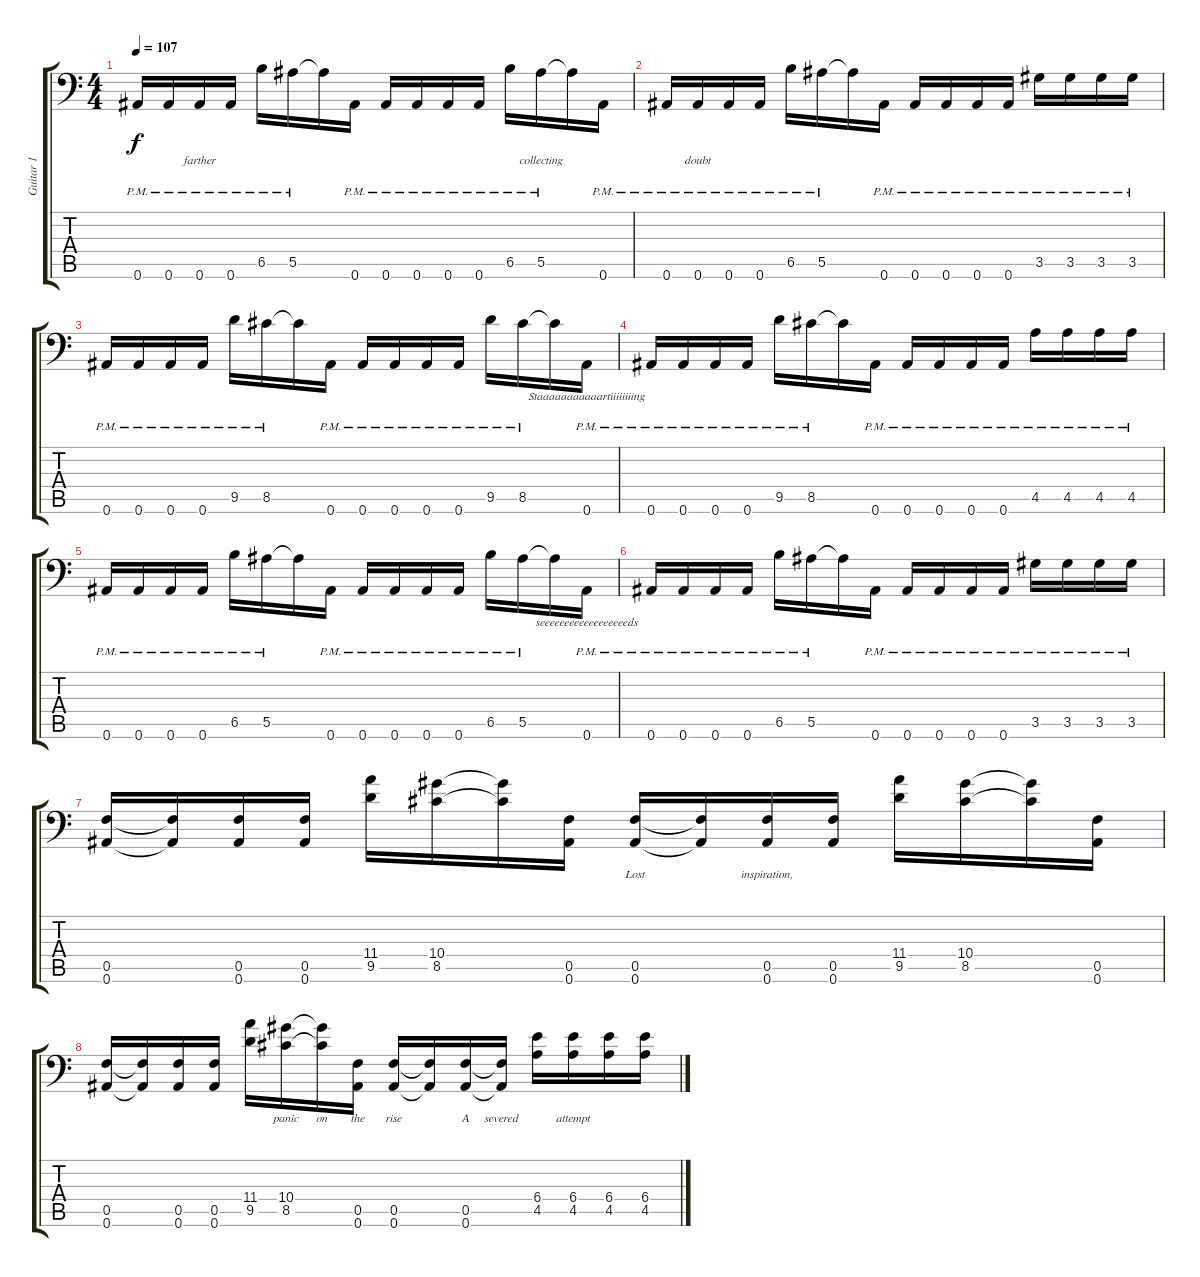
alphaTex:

\track ("Guitar 1" "Guitar 1") {instrument distortionguitar}
\staff {score tabs}
\tuning (C4 G3 Eb3 Bb2 F2 Bb1) {hide}
\ts (4 4)
\tempo 107
\clef f4
\ks c
0.6{pm}.16{lyrics (0 "") lyrics (1 "") lyrics (2 "") lyrics (3 "") lyrics (4 "") dy f} 0.6{pm}.16{lyrics (0 "") lyrics (1 "") lyrics (2 "") lyrics (3 "") lyrics (4 "")} 0.6{pm}.16{lyrics (0 "farther") lyrics (1 "") lyrics (2 "") lyrics (3 "") lyrics (4 "")} 0.6{pm}.16{lyrics (0 "") lyrics (1 "") lyrics (2 "") lyrics (3 "") lyrics (4 "")} 6.5{pm}.16{lyrics (0 "") lyrics (1 "") lyrics (2 "") lyrics (3 "") lyrics (4 "")} 5.5{pm}.16{lyrics (0 "") lyrics (1 "") lyrics (2 "") lyrics (3 "") lyrics (4 "")} 5.5{t}.16{lyrics (0 "") lyrics (1 "") lyrics (2 "") lyrics (3 "") lyrics (4 "")} 0.6{pm}.16{lyrics (0 "") lyrics (1 "") lyrics (2 "") lyrics (3 "") lyrics (4 "")} 0.6{pm}.16{lyrics (0 "") lyrics (1 "") lyrics (2 "") lyrics (3 "") lyrics (4 "")} 0.6{pm}.16{lyrics (0 "") lyrics (1 "") lyrics (2 "") lyrics (3 "") lyrics (4 "")} 0.6{pm}.16{lyrics (0 "") lyrics (1 "") lyrics (2 "") lyrics (3 "") lyrics (4 "")} 0.6{pm}.16{lyrics (0 "") lyrics (1 "") lyrics (2 "") lyrics (3 "") lyrics (4 "")} 6.5{pm}.16{lyrics (0 "") lyrics (1 "") lyrics (2 "") lyrics (3 "") lyrics (4 "")} 5.5{pm}.16{lyrics (0 "collecting") lyrics (1 "") lyrics (2 "") lyrics (3 "") lyrics (4 "")} 5.5{t}.16{lyrics (0 "") lyrics (1 "") lyrics (2 "") lyrics (3 "") lyrics (4 "")} 0.6{pm}.16{lyrics (0 "") lyrics (1 "") lyrics (2 "") lyrics (3 "") lyrics (4 "")} |
0.6{pm}.16{lyrics (0 "") lyrics (1 "") lyrics (2 "") lyrics (3 "") lyrics (4 "")} 0.6{pm}.16{lyrics (0 "doubt") lyrics (1 "") lyrics (2 "") lyrics (3 "") lyrics (4 "")} 0.6{pm}.16{lyrics (0 "") lyrics (1 "") lyrics (2 "") lyrics (3 "") lyrics (4 "")} 0.6{pm}.16{lyrics (0 "") lyrics (1 "") lyrics (2 "") lyrics (3 "") lyrics (4 "")} 6.5{pm}.16{lyrics (0 "") lyrics (1 "") lyrics (2 "") lyrics (3 "") lyrics (4 "")} 5.5{pm}.16{lyrics (0 "") lyrics (1 "") lyrics (2 "") lyrics (3 "") lyrics (4 "")} 5.5{t}.16{lyrics (0 "") lyrics (1 "") lyrics (2 "") lyrics (3 "") lyrics (4 "")} 0.6{pm}.16{lyrics (0 "") lyrics (1 "") lyrics (2 "") lyrics (3 "") lyrics (4 "")} 0.6{pm}.16{lyrics (0 "") lyrics (1 "") lyrics (2 "") lyrics (3 "") lyrics (4 "")} 0.6{pm}.16{lyrics (0 "") lyrics (1 "") lyrics (2 "") lyrics (3 "") lyrics (4 "")} 0.6{pm}.16{lyrics (0 "") lyrics (1 "") lyrics (2 "") lyrics (3 "") lyrics (4 "")} 0.6{pm}.16{lyrics (0 "") lyrics (1 "") lyrics (2 "") lyrics (3 "") lyrics (4 "")} 3.5{pm}.16{lyrics (0 "") lyrics (1 "") lyrics (2 "") lyrics (3 "") lyrics (4 "")} 3.5{pm}.16{lyrics (0 "") lyrics (1 "") lyrics (2 "") lyrics (3 "") lyrics (4 "")} 3.5{pm}.16{lyrics (0 "") lyrics (1 "") lyrics (2 "") lyrics (3 "") lyrics (4 "")} 3.5{pm}.16{lyrics (0 "") lyrics (1 "") lyrics (2 "") lyrics (3 "") lyrics (4 "")} |
0.6{pm}.16{lyrics (0 "") lyrics (1 "") lyrics (2 "") lyrics (3 "") lyrics (4 "")} 0.6{pm}.16{lyrics (0 "") lyrics (1 "") lyrics (2 "") lyrics (3 "") lyrics (4 "")} 0.6{pm}.16{lyrics (0 "") lyrics (1 "") lyrics (2 "") lyrics (3 "") lyrics (4 "")} 0.6{pm}.16{lyrics (0 "") lyrics (1 "") lyrics (2 "") lyrics (3 "") lyrics (4 "")} 9.5{pm}.16{lyrics (0 "") lyrics (1 "") lyrics (2 "") lyrics (3 "") lyrics (4 "")} 8.5{pm}.16{lyrics (0 "") lyrics (1 "") lyrics (2 "") lyrics (3 "") lyrics (4 "")} 8.5{t}.16{lyrics (0 "") lyrics (1 "") lyrics (2 "") lyrics (3 "") lyrics (4 "")} 0.6{pm}.16{lyrics (0 "") lyrics (1 "") lyrics (2 "") lyrics (3 "") lyrics (4 "")} 0.6{pm}.16{lyrics (0 "") lyrics (1 "") lyrics (2 "") lyrics (3 "") lyrics (4 "")} 0.6{pm}.16{lyrics (0 "") lyrics (1 "") lyrics (2 "") lyrics (3 "") lyrics (4 "")} 0.6{pm}.16{lyrics (0 "") lyrics (1 "") lyrics (2 "") lyrics (3 "") lyrics (4 "")} 0.6{pm}.16{lyrics (0 "") lyrics (1 "") lyrics (2 "") lyrics (3 "") lyrics (4 "")} 9.5{pm}.16{lyrics (0 "") lyrics (1 "") lyrics (2 "") lyrics (3 "") lyrics (4 "")} 8.5{pm}.16{lyrics (0 "") lyrics (1 "") lyrics (2 "") lyrics (3 "") lyrics (4 "")} 8.5{t}.16{lyrics (0 "") lyrics (1 "") lyrics (2 "") lyrics (3 "") lyrics (4 "")} 0.6{pm}.16{lyrics (0 "Staaaaaaaaaaartiiiiiiiing") lyrics (1 "") lyrics (2 "") lyrics (3 "") lyrics (4 "")} |
0.6{pm}.16{lyrics (0 "") lyrics (1 "") lyrics (2 "") lyrics (3 "") lyrics (4 "")} 0.6{pm}.16{lyrics (0 "") lyrics (1 "") lyrics (2 "") lyrics (3 "") lyrics (4 "")} 0.6{pm}.16{lyrics (0 "") lyrics (1 "") lyrics (2 "") lyrics (3 "") lyrics (4 "")} 0.6{pm}.16{lyrics (0 "") lyrics (1 "") lyrics (2 "") lyrics (3 "") lyrics (4 "")} 9.5{pm}.16{lyrics (0 "") lyrics (1 "") lyrics (2 "") lyrics (3 "") lyrics (4 "")} 8.5{pm}.16{lyrics (0 "") lyrics (1 "") lyrics (2 "") lyrics (3 "") lyrics (4 "")} 8.5{t}.16{lyrics (0 "") lyrics (1 "") lyrics (2 "") lyrics (3 "") lyrics (4 "")} 0.6{pm}.16{lyrics (0 "") lyrics (1 "") lyrics (2 "") lyrics (3 "") lyrics (4 "")} 0.6{pm}.16{lyrics (0 "") lyrics (1 "") lyrics (2 "") lyrics (3 "") lyrics (4 "")} 0.6{pm}.16{lyrics (0 "") lyrics (1 "") lyrics (2 "") lyrics (3 "") lyrics (4 "")} 0.6{pm}.16{lyrics (0 "") lyrics (1 "") lyrics (2 "") lyrics (3 "") lyrics (4 "")} 0.6{pm}.16{lyrics (0 "") lyrics (1 "") lyrics (2 "") lyrics (3 "") lyrics (4 "")} 4.5{pm}.16{lyrics (0 "") lyrics (1 "") lyrics (2 "") lyrics (3 "") lyrics (4 "")} 4.5{pm}.16{lyrics (0 "") lyrics (1 "") lyrics (2 "") lyrics (3 "") lyrics (4 "")} 4.5{pm}.16{lyrics (0 "") lyrics (1 "") lyrics (2 "") lyrics (3 "") lyrics (4 "")} 4.5{pm}.16{lyrics (0 "") lyrics (1 "") lyrics (2 "") lyrics (3 "") lyrics (4 "")} |
0.6{pm}.16{lyrics (0 "") lyrics (1 "") lyrics (2 "") lyrics (3 "") lyrics (4 "")} 0.6{pm}.16{lyrics (0 "") lyrics (1 "") lyrics (2 "") lyrics (3 "") lyrics (4 "")} 0.6{pm}.16{lyrics (0 "") lyrics (1 "") lyrics (2 "") lyrics (3 "") lyrics (4 "")} 0.6{pm}.16{lyrics (0 "") lyrics (1 "") lyrics (2 "") lyrics (3 "") lyrics (4 "")} 6.5{pm}.16{lyrics (0 "") lyrics (1 "") lyrics (2 "") lyrics (3 "") lyrics (4 "")} 5.5{pm}.16{lyrics (0 "") lyrics (1 "") lyrics (2 "") lyrics (3 "") lyrics (4 "")} 5.5{t}.16{lyrics (0 "") lyrics (1 "") lyrics (2 "") lyrics (3 "") lyrics (4 "")} 0.6{pm}.16{lyrics (0 "") lyrics (1 "") lyrics (2 "") lyrics (3 "") lyrics (4 "")} 0.6{pm}.16{lyrics (0 "") lyrics (1 "") lyrics (2 "") lyrics (3 "") lyrics (4 "")} 0.6{pm}.16{lyrics (0 "") lyrics (1 "") lyrics (2 "") lyrics (3 "") lyrics (4 "")} 0.6{pm}.16{lyrics (0 "") lyrics (1 "") lyrics (2 "") lyrics (3 "") lyrics (4 "")} 0.6{pm}.16{lyrics (0 "") lyrics (1 "") lyrics (2 "") lyrics (3 "") lyrics (4 "")} 6.5{pm}.16{lyrics (0 "") lyrics (1 "") lyrics (2 "") lyrics (3 "") lyrics (4 "")} 5.5{pm}.16{lyrics (0 "") lyrics (1 "") lyrics (2 "") lyrics (3 "") lyrics (4 "")} 5.5{t}.16{lyrics (0 "") lyrics (1 "") lyrics (2 "") lyrics (3 "") lyrics (4 "")} 0.6{pm}.16{lyrics (0 "seeeeeeeeeeeeeeeeeeds") lyrics (1 "") lyrics (2 "") lyrics (3 "") lyrics (4 "")} |
0.6{pm}.16{lyrics (0 "") lyrics (1 "") lyrics (2 "") lyrics (3 "") lyrics (4 "")} 0.6{pm}.16{lyrics (0 "") lyrics (1 "") lyrics (2 "") lyrics (3 "") lyrics (4 "")} 0.6{pm}.16{lyrics (0 "") lyrics (1 "") lyrics (2 "") lyrics (3 "") lyrics (4 "")} 0.6{pm}.16{lyrics (0 "") lyrics (1 "") lyrics (2 "") lyrics (3 "") lyrics (4 "")} 6.5{pm}.16{lyrics (0 "") lyrics (1 "") lyrics (2 "") lyrics (3 "") lyrics (4 "")} 5.5{pm}.16{lyrics (0 "") lyrics (1 "") lyrics (2 "") lyrics (3 "") lyrics (4 "")} 5.5{t}.16{lyrics (0 "") lyrics (1 "") lyrics (2 "") lyrics (3 "") lyrics (4 "")} 0.6{pm}.16{lyrics (0 "") lyrics (1 "") lyrics (2 "") lyrics (3 "") lyrics (4 "")} 0.6{pm}.16{lyrics (0 "") lyrics (1 "") lyrics (2 "") lyrics (3 "") lyrics (4 "")} 0.6{pm}.16{lyrics (0 "") lyrics (1 "") lyrics (2 "") lyrics (3 "") lyrics (4 "")} 0.6{pm}.16{lyrics (0 "") lyrics (1 "") lyrics (2 "") lyrics (3 "") lyrics (4 "")} 0.6{pm}.16{lyrics (0 "") lyrics (1 "") lyrics (2 "") lyrics (3 "") lyrics (4 "")} 3.5{pm}.16{lyrics (0 "") lyrics (1 "") lyrics (2 "") lyrics (3 "") lyrics (4 "")} 3.5{pm}.16{lyrics (0 "") lyrics (1 "") lyrics (2 "") lyrics (3 "") lyrics (4 "")} 3.5{pm}.16{lyrics (0 "") lyrics (1 "") lyrics (2 "") lyrics (3 "") lyrics (4 "")} 3.5{pm}.16{lyrics (0 "") lyrics (1 "") lyrics (2 "") lyrics (3 "") lyrics (4 "")} |
(0.5 0.6).16{lyrics (0 "") lyrics (1 "") lyrics (2 "") lyrics (3 "") lyrics (4 "")} (0.5{t} 0.6{t}).16{lyrics (0 "") lyrics (1 "") lyrics (2 "") lyrics (3 "") lyrics (4 "")} (0.5 0.6).16{lyrics (0 "") lyrics (1 "") lyrics (2 "") lyrics (3 "") lyrics (4 "")} (0.5 0.6).16{lyrics (0 "") lyrics (1 "") lyrics (2 "") lyrics (3 "") lyrics (4 "")} (11.4 9.5).16{lyrics (0 "") lyrics (1 "") lyrics (2 "") lyrics (3 "") lyrics (4 "")} (10.4 8.5).16{lyrics (0 "") lyrics (1 "") lyrics (2 "") lyrics (3 "") lyrics (4 "")} (10.4{t} 8.5{t}).16{lyrics (0 "") lyrics (1 "") lyrics (2 "") lyrics (3 "") lyrics (4 "")} (0.5 0.6).16{lyrics (0 "") lyrics (1 "") lyrics (2 "") lyrics (3 "") lyrics (4 "")} (0.5 0.6).16{lyrics (0 "Lost") lyrics (1 "") lyrics (2 "") lyrics (3 "") lyrics (4 "")} (0.5{t} 0.6{t}).16{lyrics (0 "") lyrics (1 "") lyrics (2 "") lyrics (3 "") lyrics (4 "")} (0.5 0.6).16{lyrics (0 "inspiration,") lyrics (1 "") lyrics (2 "") lyrics (3 "") lyrics (4 "")} (0.5 0.6).16{lyrics (0 "") lyrics (1 "") lyrics (2 "") lyrics (3 "") lyrics (4 "")} (11.4 9.5).16{lyrics (0 "") lyrics (1 "") lyrics (2 "") lyrics (3 "") lyrics (4 "")} (10.4 8.5).16{lyrics (0 "") lyrics (1 "") lyrics (2 "") lyrics (3 "") lyrics (4 "")} (10.4{t} 8.5{t}).16{lyrics (0 "") lyrics (1 "") lyrics (2 "") lyrics (3 "") lyrics (4 "")} (0.5 0.6).16{lyrics (0 "") lyrics (1 "") lyrics (2 "") lyrics (3 "") lyrics (4 "")} |
(0.5 0.6).16{lyrics (0 "") lyrics (1 "") lyrics (2 "") lyrics (3 "") lyrics (4 "")} (0.5{t} 0.6{t}).16{lyrics (0 "") lyrics (1 "") lyrics (2 "") lyrics (3 "") lyrics (4 "")} (0.5 0.6).16{lyrics (0 "") lyrics (1 "") lyrics (2 "") lyrics (3 "") lyrics (4 "")} (0.5 0.6).16{lyrics (0 "") lyrics (1 "") lyrics (2 "") lyrics (3 "") lyrics (4 "")} (11.4 9.5).16{lyrics (0 "") lyrics (1 "") lyrics (2 "") lyrics (3 "") lyrics (4 "")} (10.4 8.5).16{lyrics (0 "panic") lyrics (1 "") lyrics (2 "") lyrics (3 "") lyrics (4 "")} (10.4{t} 8.5{t}).16{lyrics (0 "on") lyrics (1 "") lyrics (2 "") lyrics (3 "") lyrics (4 "")} (0.5 0.6).16{lyrics (0 "the") lyrics (1 "") lyrics (2 "") lyrics (3 "") lyrics (4 "")} (0.5 0.6).16{lyrics (0 "rise") lyrics (1 "") lyrics (2 "") lyrics (3 "") lyrics (4 "")} (0.5{t} 0.6{t}).16{lyrics (0 "") lyrics (1 "") lyrics (2 "") lyrics (3 "") lyrics (4 "")} (0.5 0.6).16{lyrics (0 "A") lyrics (1 "") lyrics (2 "") lyrics (3 "") lyrics (4 "")} (0.5{t} 0.6{t}).16{lyrics (0 "severed") lyrics (1 "") lyrics (2 "") lyrics (3 "") lyrics (4 "")} (6.4 4.5).16{lyrics (0 "") lyrics (1 "") lyrics (2 "") lyrics (3 "") lyrics (4 "")} (6.4 4.5).16{lyrics (0 "attempt") lyrics (1 "") lyrics (2 "") lyrics (3 "") lyrics (4 "")} (6.4 4.5).16{lyrics (0 "") lyrics (1 "") lyrics (2 "") lyrics (3 "") lyrics (4 "")} (6.4 4.5).16{lyrics (0 "") lyrics (1 "") lyrics (2 "") lyrics (3 "") lyrics (4 "")}
